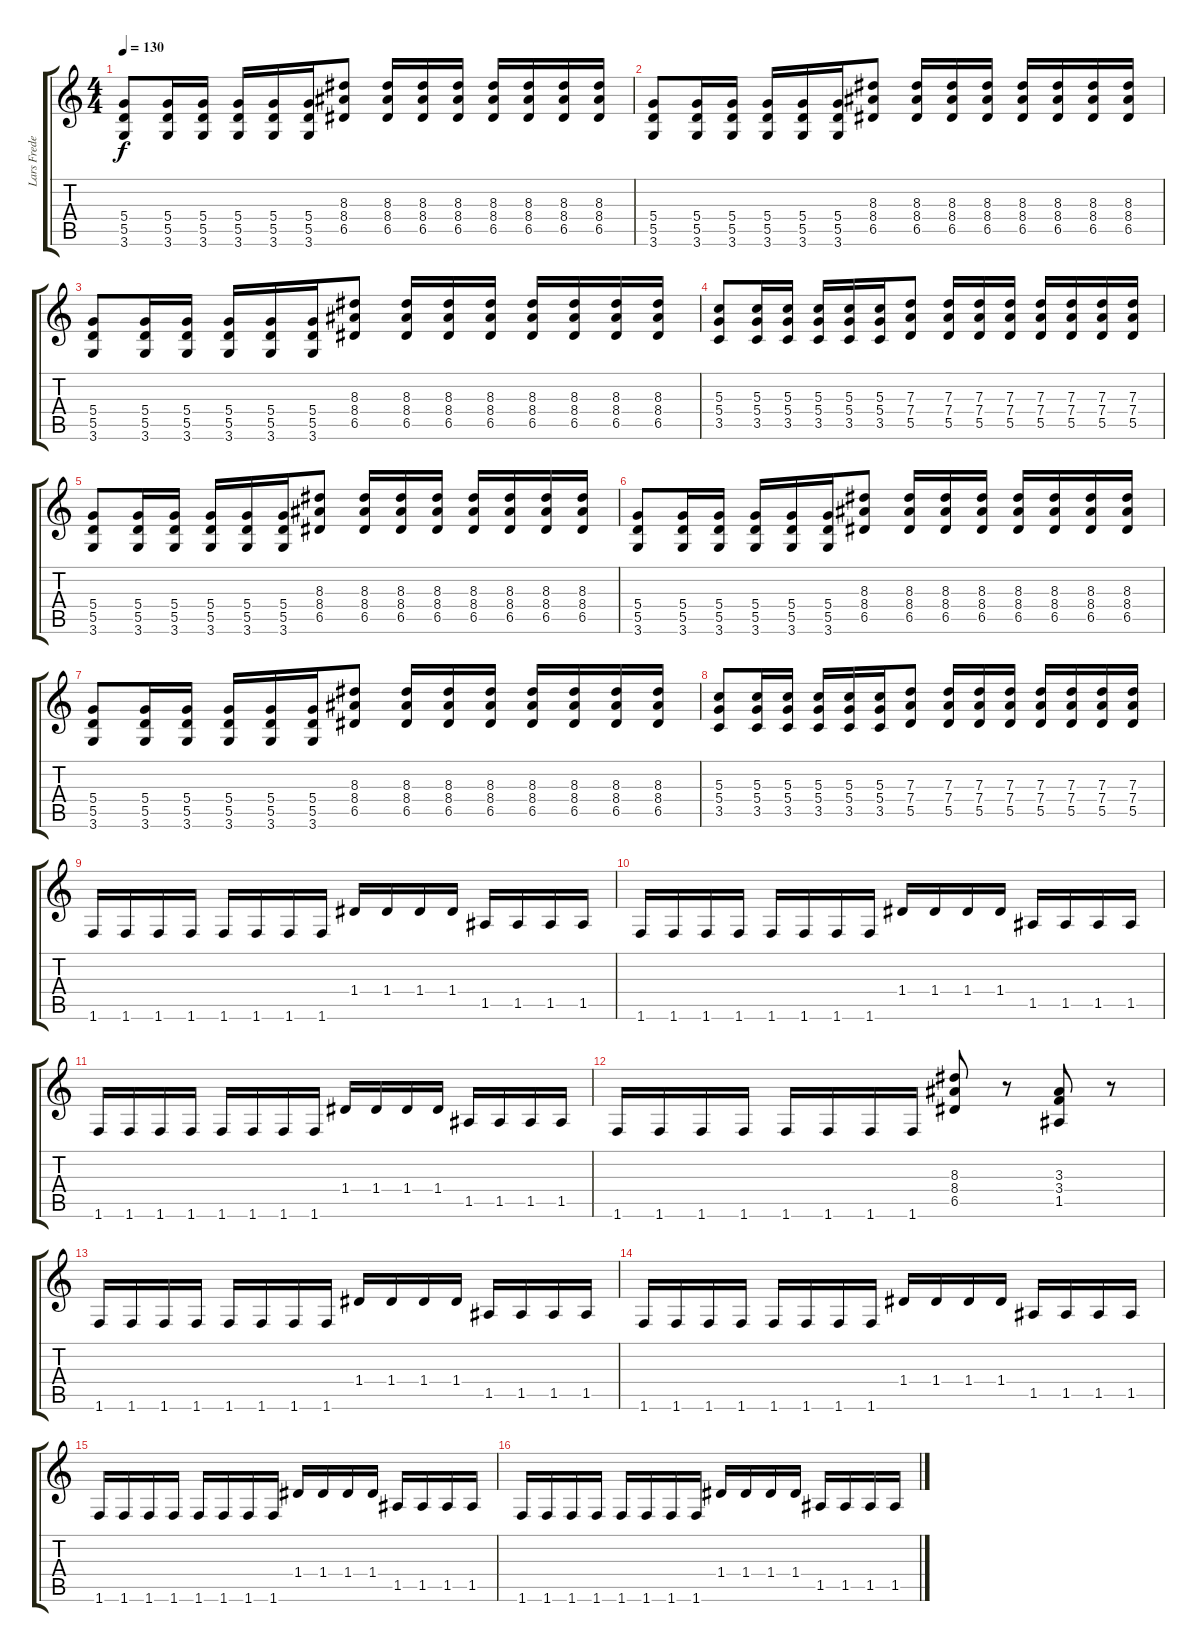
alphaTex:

\track ("Lars Frederiksen" "Lars Frede") {instrument distortionguitar}
\staff {score tabs}
\tuning (E4 B3 G3 D3 A2 E2) {hide}
\ts (4 4)
\tempo 130
\clef g2
\ks c
(5.4 5.5 3.6).8{dy f volume 16} (5.4 5.5 3.6).16 (5.4 5.5 3.6).16 (5.4 5.5 3.6).16 (5.4 5.5 3.6).16 (5.4 5.5 3.6).16 (8.3 8.4 6.5).8 (8.3 8.4 6.5).16 (8.3 8.4 6.5).16 (8.3 8.4 6.5).16 (8.3 8.4 6.5).16 (8.3 8.4 6.5).16 (8.3 8.4 6.5).16 (8.3 8.4 6.5).16 |
(5.4 5.5 3.6).8 (5.4 5.5 3.6).16 (5.4 5.5 3.6).16 (5.4 5.5 3.6).16 (5.4 5.5 3.6).16 (5.4 5.5 3.6).16 (8.3 8.4 6.5).8 (8.3 8.4 6.5).16 (8.3 8.4 6.5).16 (8.3 8.4 6.5).16 (8.3 8.4 6.5).16 (8.3 8.4 6.5).16 (8.3 8.4 6.5).16 (8.3 8.4 6.5).16 |
(5.4 5.5 3.6).8 (5.4 5.5 3.6).16 (5.4 5.5 3.6).16 (5.4 5.5 3.6).16 (5.4 5.5 3.6).16 (5.4 5.5 3.6).16 (8.3 8.4 6.5).8 (8.3 8.4 6.5).16 (8.3 8.4 6.5).16 (8.3 8.4 6.5).16 (8.3 8.4 6.5).16 (8.3 8.4 6.5).16 (8.3 8.4 6.5).16 (8.3 8.4 6.5).16 |
(5.3 5.4 3.5).8 (5.3 5.4 3.5).16 (5.3 5.4 3.5).16 (5.3 5.4 3.5).16 (5.3 5.4 3.5).16 (5.3 5.4 3.5).16 (7.3 7.4 5.5).8 (7.3 7.4 5.5).16 (7.3 7.4 5.5).16 (7.3 7.4 5.5).16 (7.3 7.4 5.5).16 (7.3 7.4 5.5).16 (7.3 7.4 5.5).16 (7.3 7.4 5.5).16 |
(5.4 5.5 3.6).8 (5.4 5.5 3.6).16 (5.4 5.5 3.6).16 (5.4 5.5 3.6).16 (5.4 5.5 3.6).16 (5.4 5.5 3.6).16 (8.3 8.4 6.5).8 (8.3 8.4 6.5).16 (8.3 8.4 6.5).16 (8.3 8.4 6.5).16 (8.3 8.4 6.5).16 (8.3 8.4 6.5).16 (8.3 8.4 6.5).16 (8.3 8.4 6.5).16 |
(5.4 5.5 3.6).8 (5.4 5.5 3.6).16 (5.4 5.5 3.6).16 (5.4 5.5 3.6).16 (5.4 5.5 3.6).16 (5.4 5.5 3.6).16 (8.3 8.4 6.5).8 (8.3 8.4 6.5).16 (8.3 8.4 6.5).16 (8.3 8.4 6.5).16 (8.3 8.4 6.5).16 (8.3 8.4 6.5).16 (8.3 8.4 6.5).16 (8.3 8.4 6.5).16 |
(5.4 5.5 3.6).8 (5.4 5.5 3.6).16 (5.4 5.5 3.6).16 (5.4 5.5 3.6).16 (5.4 5.5 3.6).16 (5.4 5.5 3.6).16 (8.3 8.4 6.5).8 (8.3 8.4 6.5).16 (8.3 8.4 6.5).16 (8.3 8.4 6.5).16 (8.3 8.4 6.5).16 (8.3 8.4 6.5).16 (8.3 8.4 6.5).16 (8.3 8.4 6.5).16 |
(5.3 5.4 3.5).8 (5.3 5.4 3.5).16 (5.3 5.4 3.5).16 (5.3 5.4 3.5).16 (5.3 5.4 3.5).16 (5.3 5.4 3.5).16 (7.3 7.4 5.5).8 (7.3 7.4 5.5).16 (7.3 7.4 5.5).16 (7.3 7.4 5.5).16 (7.3 7.4 5.5).16 (7.3 7.4 5.5).16 (7.3 7.4 5.5).16 (7.3 7.4 5.5).16 |
1.6.16 1.6.16 1.6.16 1.6.16 1.6.16 1.6.16 1.6.16 1.6.16 1.4.16 1.4.16 1.4.16 1.4.16 1.5.16 1.5.16 1.5.16 1.5.16 |
1.6.16 1.6.16 1.6.16 1.6.16 1.6.16 1.6.16 1.6.16 1.6.16 1.4.16 1.4.16 1.4.16 1.4.16 1.5.16 1.5.16 1.5.16 1.5.16 |
1.6.16 1.6.16 1.6.16 1.6.16 1.6.16 1.6.16 1.6.16 1.6.16 1.4.16 1.4.16 1.4.16 1.4.16 1.5.16 1.5.16 1.5.16 1.5.16 |
1.6.16 1.6.16 1.6.16 1.6.16 1.6.16 1.6.16 1.6.16 1.6.16 (8.3 8.4 6.5).8 r.8 (3.3 3.4 1.5).8 r.8 |
1.6.16 1.6.16 1.6.16 1.6.16 1.6.16 1.6.16 1.6.16 1.6.16 1.4.16 1.4.16 1.4.16 1.4.16 1.5.16 1.5.16 1.5.16 1.5.16 |
1.6.16 1.6.16 1.6.16 1.6.16 1.6.16 1.6.16 1.6.16 1.6.16 1.4.16 1.4.16 1.4.16 1.4.16 1.5.16 1.5.16 1.5.16 1.5.16 |
1.6.16 1.6.16 1.6.16 1.6.16 1.6.16 1.6.16 1.6.16 1.6.16 1.4.16 1.4.16 1.4.16 1.4.16 1.5.16 1.5.16 1.5.16 1.5.16 |
1.6.16 1.6.16 1.6.16 1.6.16 1.6.16 1.6.16 1.6.16 1.6.16 1.4.16 1.4.16 1.4.16 1.4.16 1.5.16 1.5.16 1.5.16 1.5.16
